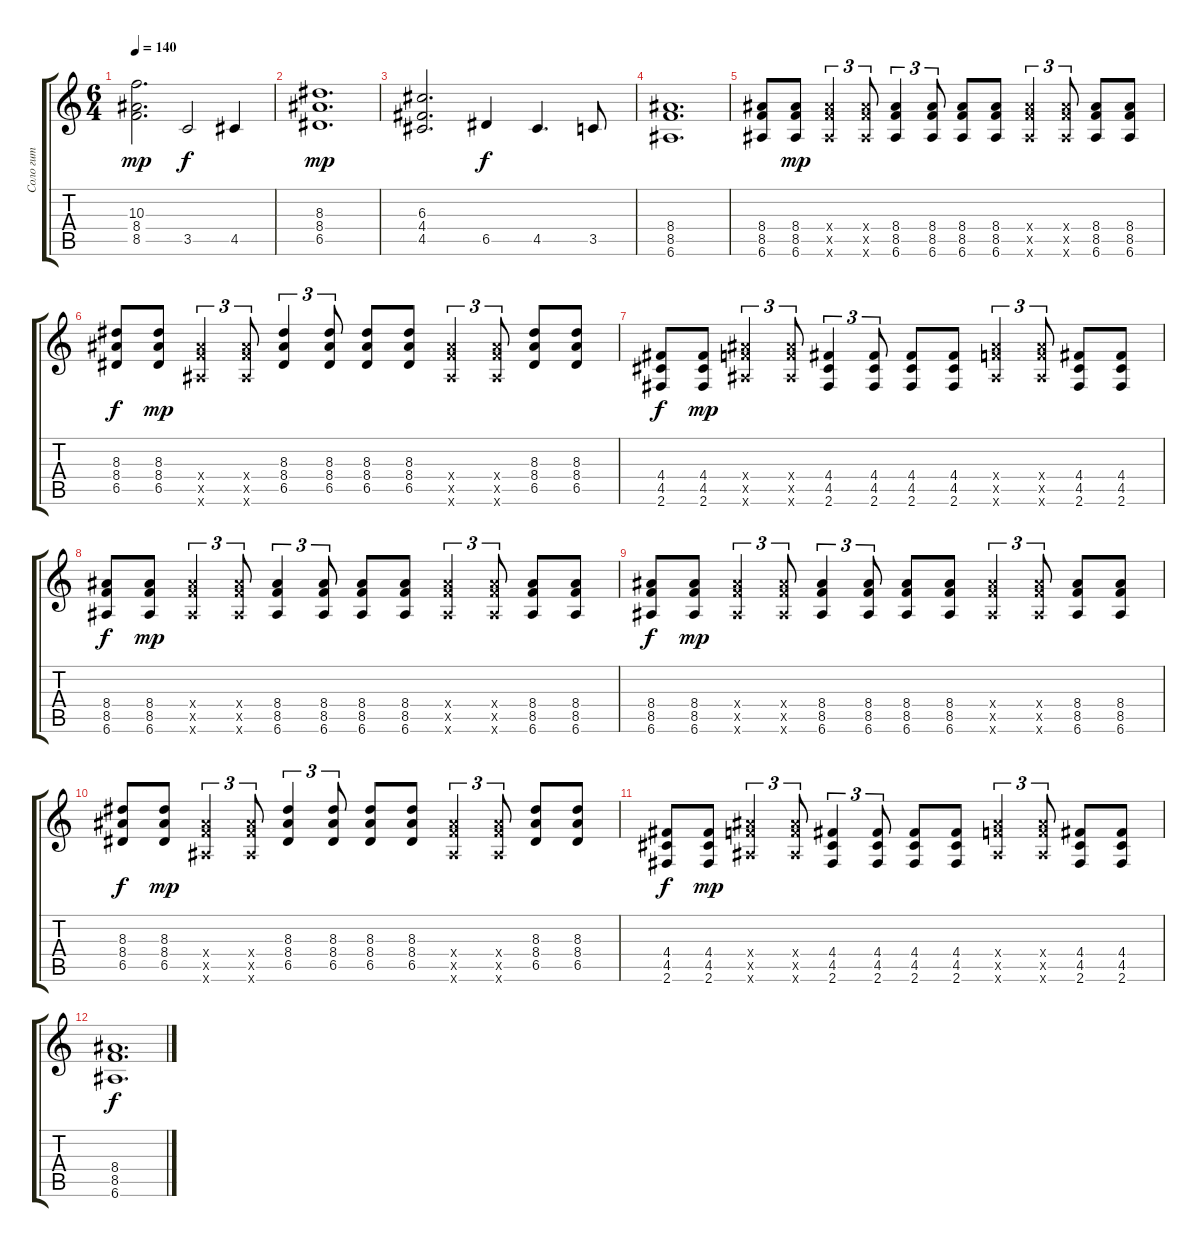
\track ("Соло гит" "Соло гит") {instrument overdrivenguitar}
\staff {score tabs}
\tuning (E4 B3 G3 D3 A2 E2) {hide}
\ts (6 4)
\tempo 140
\clef g2
\ks c
(10.3 8.4 8.5).2{d dy mp} 3.5.2{dy f} 4.5.4 |
(8.3 8.4 6.5).1{d dy mp} |
(6.3 4.4 4.5).2{d} 6.5.4{dy f} 4.5.4{d} 3.5.8 |
(8.4 8.5 6.6).1{d} |
(8.4 8.5 6.6).8 (8.4 8.5 6.6).8{dy mp} (8.4{x} 8.5{x} 6.6{x}).4{tu (3 2)} (8.4{x} 8.5{x} 6.6{x}).8{tu (3 2)} (8.4 8.5 6.6).4{tu (3 2)} (8.4 8.5 6.6).8{tu (3 2)} (8.4 8.5 6.6).8 (8.4 8.5 6.6).8 (8.4{x} 8.5{x} 6.6{x}).4{tu (3 2)} (8.4{x} 8.5{x} 6.6{x}).8{tu (3 2)} (8.4 8.5 6.6).8 (8.4 8.5 6.6).8 |
(8.3 8.4 6.5).8{dy f} (8.3 8.4 6.5).8{dy mp} (8.4{x} 8.5{x} 6.6{x}).4{tu (3 2)} (8.4{x} 8.5{x} 6.6{x}).8{tu (3 2)} (8.3 8.4 6.5).4{tu (3 2)} (8.3 8.4 6.5).8{tu (3 2)} (8.3 8.4 6.5).8 (8.3 8.4 6.5).8 (8.4{x} 8.5{x} 6.6{x}).4{tu (3 2)} (8.4{x} 8.5{x} 6.6{x}).8{tu (3 2)} (8.3 8.4 6.5).8 (8.3 8.4 6.5).8 |
(4.4 4.5 2.6).8{dy f} (4.4 4.5 2.6).8{dy mp} (8.4{x} 8.5{x} 6.6{x}).4{tu (3 2)} (8.4{x} 8.5{x} 6.6{x}).8{tu (3 2)} (4.4 4.5 2.6).4{tu (3 2)} (4.4 4.5 2.6).8{tu (3 2)} (4.4 4.5 2.6).8 (4.4 4.5 2.6).8 (8.4{x} 8.5{x} 6.6{x}).4{tu (3 2)} (8.4{x} 8.5{x} 6.6{x}).8{tu (3 2)} (4.4 4.5 2.6).8 (4.4 4.5 2.6).8 |
(8.4 8.5 6.6).8{dy f} (8.4 8.5 6.6).8{dy mp} (8.4{x} 8.5{x} 6.6{x}).4{tu (3 2)} (8.4{x} 8.5{x} 6.6{x}).8{tu (3 2)} (8.4 8.5 6.6).4{tu (3 2)} (8.4 8.5 6.6).8{tu (3 2)} (8.4 8.5 6.6).8 (8.4 8.5 6.6).8 (8.4{x} 8.5{x} 6.6{x}).4{tu (3 2)} (8.4{x} 8.5{x} 6.6{x}).8{tu (3 2)} (8.4 8.5 6.6).8 (8.4 8.5 6.6).8 |
(8.4 8.5 6.6).8{dy f} (8.4 8.5 6.6).8{dy mp} (8.4{x} 8.5{x} 6.6{x}).4{tu (3 2)} (8.4{x} 8.5{x} 6.6{x}).8{tu (3 2)} (8.4 8.5 6.6).4{tu (3 2)} (8.4 8.5 6.6).8{tu (3 2)} (8.4 8.5 6.6).8 (8.4 8.5 6.6).8 (8.4{x} 8.5{x} 6.6{x}).4{tu (3 2)} (8.4{x} 8.5{x} 6.6{x}).8{tu (3 2)} (8.4 8.5 6.6).8 (8.4 8.5 6.6).8 |
(8.3 8.4 6.5).8{dy f} (8.3 8.4 6.5).8{dy mp} (8.4{x} 8.5{x} 6.6{x}).4{tu (3 2)} (8.4{x} 8.5{x} 6.6{x}).8{tu (3 2)} (8.3 8.4 6.5).4{tu (3 2)} (8.3 8.4 6.5).8{tu (3 2)} (8.3 8.4 6.5).8 (8.3 8.4 6.5).8 (8.4{x} 8.5{x} 6.6{x}).4{tu (3 2)} (8.4{x} 8.5{x} 6.6{x}).8{tu (3 2)} (8.3 8.4 6.5).8 (8.3 8.4 6.5).8 |
(4.4 4.5 2.6).8{dy f} (4.4 4.5 2.6).8{dy mp} (8.4{x} 8.5{x} 6.6{x}).4{tu (3 2)} (8.4{x} 8.5{x} 6.6{x}).8{tu (3 2)} (4.4 4.5 2.6).4{tu (3 2)} (4.4 4.5 2.6).8{tu (3 2)} (4.4 4.5 2.6).8 (4.4 4.5 2.6).8 (8.4{x} 8.5{x} 6.6{x}).4{tu (3 2)} (8.4{x} 8.5{x} 6.6{x}).8{tu (3 2)} (4.4 4.5 2.6).8 (4.4 4.5 2.6).8 |
(8.4 8.5 6.6).1{d dy f}
